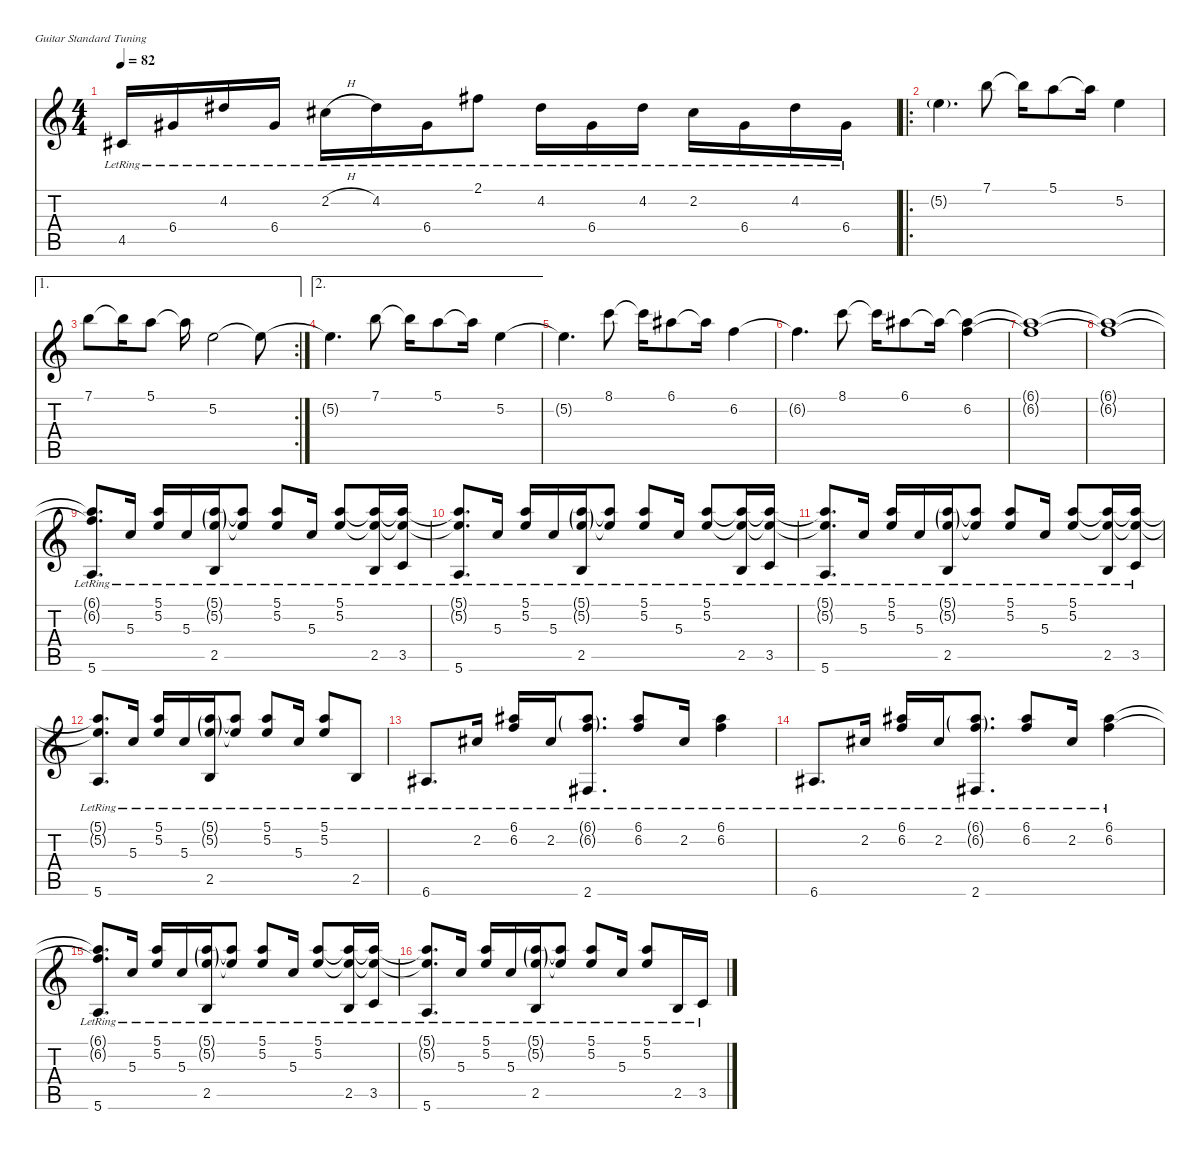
\defaultSystemsLayout 4
\hideDynamics
\bracketExtendMode nobrackets
\singleTrackTrackNamePolicy hidden
\multiTrackTrackNamePolicy hidden
\firstSystemTrackNameMode fullname
\firstSystemTrackNameOrientation horizontal
\otherSystemsTrackNameOrientation horizontal
\track ("Guitar 2" "el.guit.") {instrument electricguitarclean}
\staff {score tabs}
\tuning (E4 B3 G3 D3 A2 E2)
\ts (4 4)
\tempo 82
\clef g2
\ks c
4.5{lr acc #}.16{dy f beam Up} 6.4{lr acc #}.16{beam Up} 4.2{lr acc #}.16{beam Up} 6.4{lr acc #}.16{beam Up} 2.2{h lr acc #}.16{beam Down} 4.2{lr acc #}.16{beam Down} 6.4{lr acc #}.16{beam Down} 2.1{lr acc #}.8{beam Down} 4.2{lr acc #}.16{beam Down} 6.4{lr acc #}.16{beam Down} 4.2{lr acc #}.16{beam Down} 2.2{lr acc #}.16{beam Down} 6.4{lr acc #}.16{beam Down} 4.2{lr acc #}.16{beam Down} 6.4{lr acc #}.16{beam Down} |
\ro
5.2{g}.4{d dy mf beam Down} 7.1.8{dy f beam Down} 7.1{t}.16{beam Down} 5.1.8{beam Down} 5.1{t}.16{beam Down} 5.2.4{beam Down} |
\ae 1
\rc 2
7.1.8{dy mf beam Down} 7.1{t}.16{dy f beam Down} 5.1.8{beam Down} 5.1{t}.16{beam Down} 5.2.2{beam Down} 5.2{t}.8{beam Down} |
\ae 2
5.2{t}.4{d beam Down} 7.1.8{beam Down} 7.1{t}.16{beam Down} 5.1.8{beam Down} 5.1{t}.16{beam Down} 5.2.4{beam Down} |
5.2{t}.4{d beam Down} 8.1.8{beam Down} 8.1{t}.16{beam Down} 6.1{acc #}.8{beam Down} 6.1{t acc #}.16{beam Down} 6.2.4{beam Down} |
6.2{t}.4{d beam Down} 8.1.8{beam Down} 8.1{t}.16{beam Down} 6.1{acc #}.8{beam Down} 6.1{t acc #}.16{beam Down} (6.2 6.1{t acc #}).4{beam Down} |
(6.1{t acc #} 6.2{t}).1{dy mf beam Down} |
(6.1{t acc #} 6.2{t}).1{beam Down} |
(6.1{t acc #} 6.2{t} 5.6{lr}).8{d dy f beam Up} 5.3{lr}.16{beam Up} (5.1{lr} 5.2{lr}).16{beam Up} 5.3{lr}.16{beam Up} (5.1{g lr} 5.2{g lr} 2.5{lr}).16{beam Up} (5.1{lr t} 5.2{lr t}).8{beam Up} (5.1{lr} 5.2{lr}).8{beam Up} 5.3{lr}.16{beam Up} (5.1{lr} 5.2{lr}).8{beam Up} (2.5{lr} 5.1{lr t} 5.2{lr t}).16{beam Up} (3.5{lr} 5.1{t} 5.2{t}).16{beam Up} |
(5.1{t} 5.2{t} 5.6{lr}).8{d beam Up} 5.3{lr}.16{beam Up} (5.1{lr} 5.2{lr}).16{beam Up} 5.3{lr}.16{beam Up} (5.1{g lr} 5.2{g lr} 2.5{lr}).16{beam Up} (5.1{lr t} 5.2{lr t}).8{beam Up} (5.1{lr} 5.2{lr}).8{beam Up} 5.3{lr}.16{beam Up} (5.1{lr} 5.2{lr}).8{beam Up} (2.5{lr} 5.1{lr t} 5.2{lr t}).16{beam Up} (3.5{lr} 5.1{t} 5.2{t}).16{beam Up} |
(5.1{t} 5.2{t} 5.6{lr}).8{d beam Up} 5.3{lr}.16{beam Up} (5.1{lr} 5.2{lr}).16{beam Up} 5.3{lr}.16{beam Up} (5.1{g lr} 5.2{g lr} 2.5{lr}).16{beam Up} (5.1{lr t} 5.2{lr t}).8{beam Up} (5.1{lr} 5.2{lr}).8{beam Up} 5.3{lr}.16{beam Up} (5.1{lr} 5.2{lr}).8{beam Up} (2.5{lr} 5.1{lr t} 5.2{lr t}).16{beam Up} (3.5{lr} 5.1{t} 5.2{t}).16{beam Up} |
(5.1{t} 5.2{t} 5.6{lr}).8{d beam Up} 5.3{lr}.16{beam Up} (5.1{lr} 5.2{lr}).16{beam Up} 5.3{lr}.16{beam Up} (5.1{g lr} 5.2{g lr} 2.5{lr}).16{beam Up} (5.1{lr t} 5.2{lr t}).8{beam Up} (5.1{lr} 5.2{lr}).8{beam Up} 5.3{lr}.16{beam Up} (5.1{lr} 5.2{lr}).8{beam Up} 2.5{lr}.8{beam Up} |
6.6{lr acc #}.8{d beam Up} 2.2{lr acc #}.16{beam Up} (6.1{lr acc #} 6.2{lr}).16{beam Up} 2.2{lr acc #}.16{beam Up} (6.1{g lr acc #} 6.2{g lr} 2.6{lr acc #}).8{d beam Up} (6.1{lr acc #} 6.2{lr}).8{beam Up} 2.2{lr acc #}.16{beam Up} (6.1{lr acc #} 6.2{lr}).4{beam Down} |
6.6{lr acc #}.8{d beam Up} 2.2{lr acc #}.16{beam Up} (6.1{lr acc #} 6.2{lr}).16{beam Up} 2.2{lr acc #}.16{beam Up} (6.1{g lr acc #} 6.2{g lr} 2.6{lr acc #}).8{d beam Up} (6.1{lr acc #} 6.2{lr}).8{beam Up} 2.2{lr acc #}.16{beam Up} (6.1{lr acc #} 6.2{lr}).4{beam Down} |
(6.1{lr t acc #} 6.2{lr t} 5.6{lr}).8{d beam Up} 5.3{lr}.16{beam Up} (5.1{lr} 5.2{lr}).16{beam Up} 5.3{lr}.16{beam Up} (5.1{g lr} 5.2{g lr} 2.5{lr}).16{beam Up} (5.1{lr t} 5.2{lr t}).8{beam Up} (5.1{lr} 5.2{lr}).8{beam Up} 5.3{lr}.16{beam Up} (5.1{lr} 5.2{lr}).8{beam Up} (2.5{lr} 5.1{lr t} 5.2{lr t}).16{beam Up} (3.5{lr} 5.1{t} 5.2{t}).16{beam Up} |
(5.1{t} 5.2{t} 5.6{lr}).8{d beam Up} 5.3{lr}.16{beam Up} (5.1{lr} 5.2{lr}).16{beam Up} 5.3{lr}.16{beam Up} (5.1{g lr} 5.2{g lr} 2.5{lr}).16{beam Up} (5.1{lr t} 5.2{lr t}).8{beam Up} (5.1{lr} 5.2{lr}).8{beam Up} 5.3{lr}.16{beam Up} (5.1{lr} 5.2{lr}).8{beam Up} 2.5{lr}.16{beam Up} 3.5{lr}.16{beam Up}
